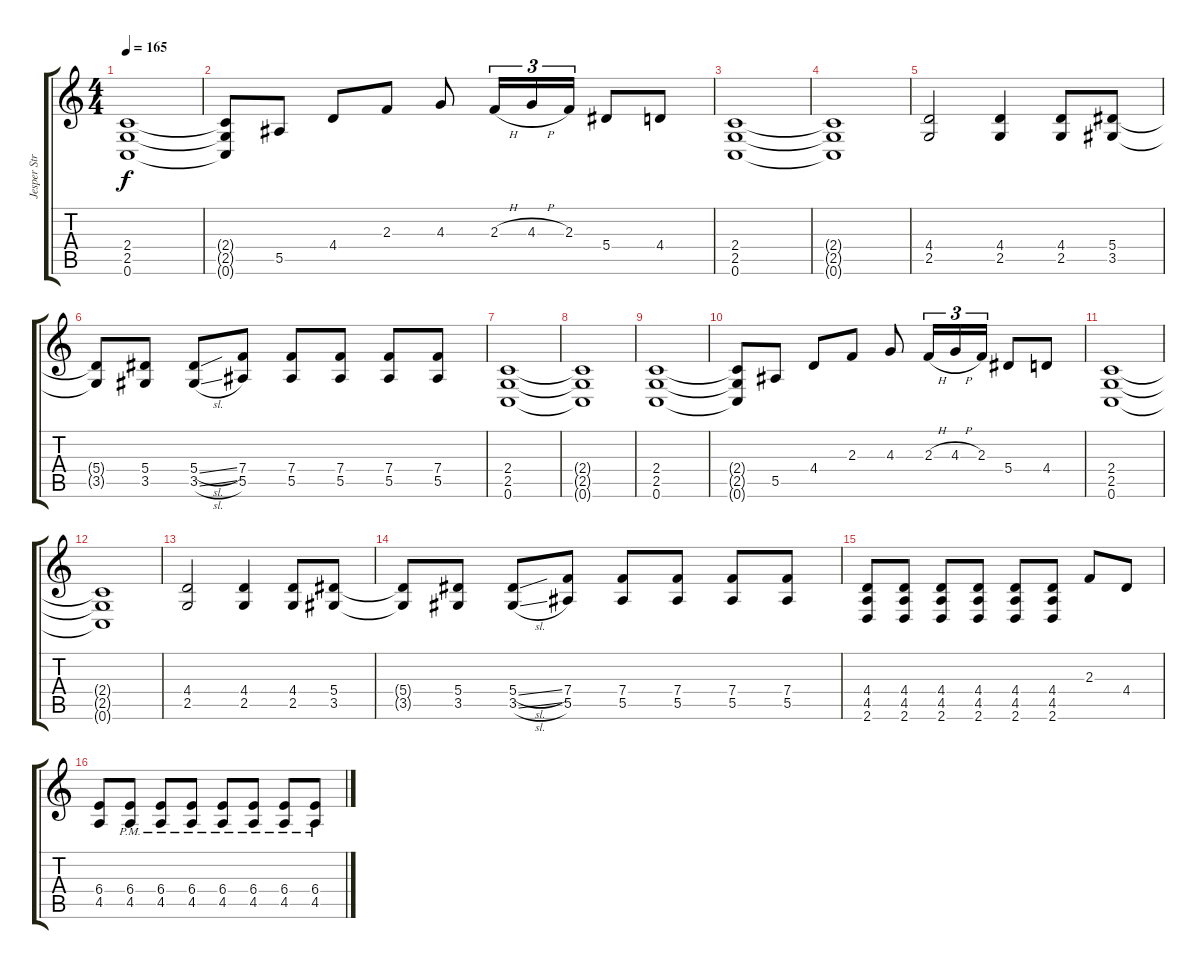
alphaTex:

\track ("Jesper Strömblad" "Jesper Str") {instrument distortionguitar}
\staff {score tabs}
\tuning (C4 G3 Eb3 Bb2 F2 C2) {hide}
\ts (4 4)
\tempo 165
\clef g2
\ks c
(2.4 2.5 0.6).1{dy f} |
(2.4{t} 2.5{t} 0.6{t}).8 5.5.8 4.4.8 2.3.8 4.3.8 2.3{h}.16{tu (3 2)} 4.3{h}.16{tu (3 2)} 2.3.16{tu (3 2)} 5.4.8 4.4.8 |
(2.4 2.5 0.6).1 |
(2.4{t} 2.5{t} 0.6{t}).1 |
(4.4 2.5).2 (4.4 2.5).4 (4.4 2.5).8 (5.4 3.5).8 |
(5.4{t} 3.5{t}).8 (5.4 3.5).8 (5.4{sl} 3.5{sl}).8 (7.4 5.5).8 (7.4 5.5).8 (7.4 5.5).8 (7.4 5.5).8 (7.4 5.5).8 |
(2.4 2.5 0.6).1 |
(2.4{t} 2.5{t} 0.6{t}).1 |
(2.4 2.5 0.6).1 |
(2.4{t} 2.5{t} 0.6{t}).8 5.5.8 4.4.8 2.3.8 4.3.8 2.3{h}.16{tu (3 2)} 4.3{h}.16{tu (3 2)} 2.3.16{tu (3 2)} 5.4.8 4.4.8 |
(2.4 2.5 0.6).1 |
(2.4{t} 2.5{t} 0.6{t}).1 |
(4.4 2.5).2 (4.4 2.5).4 (4.4 2.5).8 (5.4 3.5).8 |
(5.4{t} 3.5{t}).8 (5.4 3.5).8 (5.4{sl} 3.5{sl}).8 (7.4 5.5).8 (7.4 5.5).8 (7.4 5.5).8 (7.4 5.5).8 (7.4 5.5).8 |
(4.4 4.5 2.6).8 (4.4 4.5 2.6).8 (4.4 4.5 2.6).8 (4.4 4.5 2.6).8 (4.4 4.5 2.6).8 (4.4 4.5 2.6).8 2.3.8 4.4.8 |
(6.4 4.5).8 (6.4{pm} 4.5{pm}).8 (6.4{pm} 4.5{pm}).8 (6.4{pm} 4.5{pm}).8 (6.4{pm} 4.5{pm}).8 (6.4{pm} 4.5{pm}).8 (6.4{pm} 4.5{pm}).8 (6.4{pm} 4.5{pm}).8
